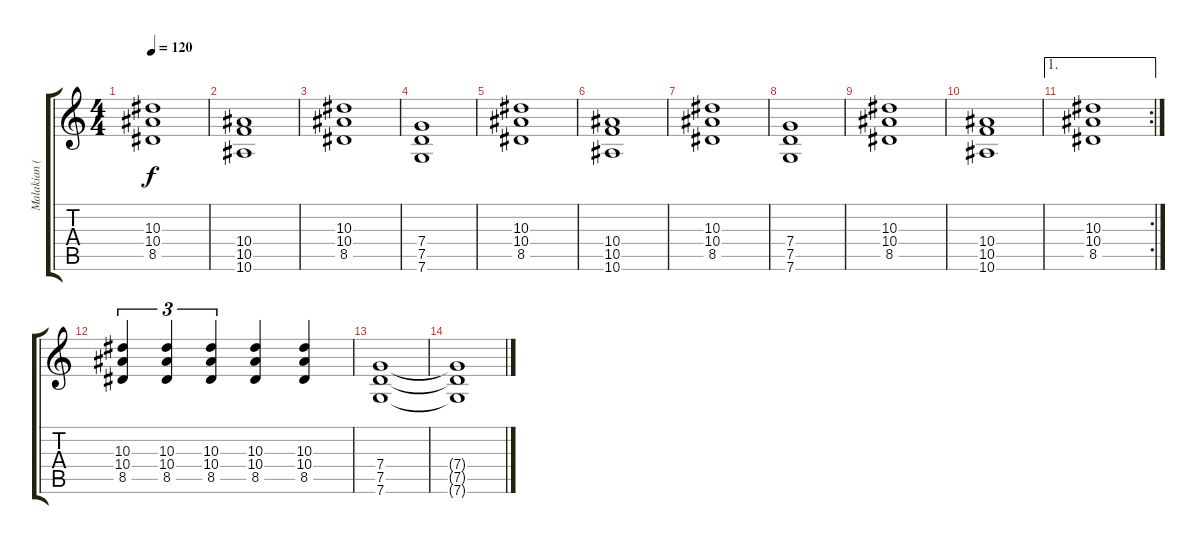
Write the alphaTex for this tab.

\track ("Malakian (Dist.)" "Malakian (") {instrument distortionguitar}
\staff {score tabs}
\tuning (D4 A3 F3 C3 G2 C2) {hide}
\ts (4 4)
\tempo 120
\clef g2
\ks c
(10.3 10.4 8.5).1{dy f} |
(10.4 10.5 10.6).1 |
(10.3 10.4 8.5).1 |
(7.4 7.5 7.6).1 |
(10.3 10.4 8.5).1 |
(10.4 10.5 10.6).1 |
(10.3 10.4 8.5).1 |
(7.4 7.5 7.6).1 |
(10.3 10.4 8.5).1 |
(10.4 10.5 10.6).1 |
\ae 1
\rc 2
(10.3 10.4 8.5).1 |
(10.3 10.4 8.5).4{tu (3 2)} (10.3 10.4 8.5).4{tu (3 2)} (10.3 10.4 8.5).4{tu (3 2)} (10.3 10.4 8.5).4 (10.3 10.4 8.5).4 |
(7.4 7.5 7.6).1 |
(7.4{t} 7.5{t} 7.6{t}).1
